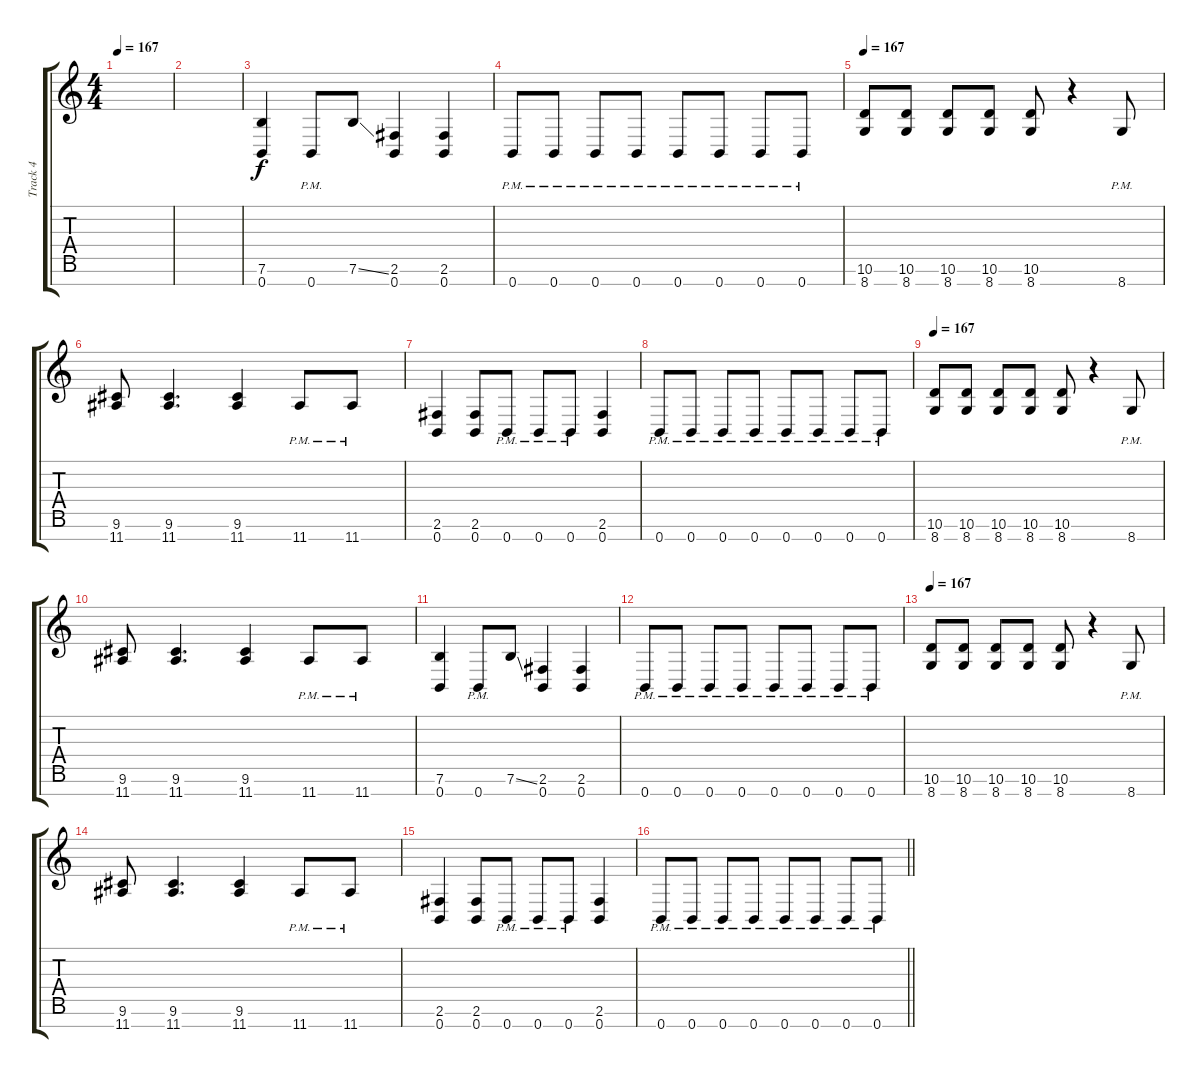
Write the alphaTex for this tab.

\track ("Track 4" "Track 4") {instrument distortionguitar}
\staff {score tabs}
\tuning (E4 B3 G3 D3 A2 E2 B1) {hide}
\ts (4 4)
\section ("" "")
\tempo 167
\clef g2
\ks c
|
|
(7.6 0.7).4 0.7{pm}.8 7.6{ss}.8 (2.6 0.7).4 (2.6 0.7).4 |
0.7{pm}.8 0.7{pm}.8 0.7{pm}.8 0.7{pm}.8 0.7{pm}.8 0.7{pm}.8 0.7{pm}.8 0.7{pm}.8 |
\tempo 167
(10.6 8.7).8 (10.6 8.7).8 (10.6 8.7).8 (10.6 8.7).8 (10.6 8.7).8 r.4 8.7{pm}.8 |
(9.6 11.7).8 (9.6 11.7).4{d} (9.6 11.7).4 11.7{pm}.8 11.7{pm}.8 |
(2.6 0.7).4 (2.6 0.7).8 0.7{pm}.8 0.7{pm}.8 0.7{pm}.8 (2.6 0.7).4 |
0.7{pm}.8 0.7{pm}.8 0.7{pm}.8 0.7{pm}.8 0.7{pm}.8 0.7{pm}.8 0.7{pm}.8 0.7{pm}.8 |
\tempo 167
(10.6 8.7).8 (10.6 8.7).8 (10.6 8.7).8 (10.6 8.7).8 (10.6 8.7).8 r.4 8.7{pm}.8 |
(9.6 11.7).8 (9.6 11.7).4{d} (9.6 11.7).4 11.7{pm}.8 11.7{pm}.8 |
(7.6 0.7).4 0.7{pm}.8 7.6{ss}.8 (2.6 0.7).4 (2.6 0.7).4 |
0.7{pm}.8 0.7{pm}.8 0.7{pm}.8 0.7{pm}.8 0.7{pm}.8 0.7{pm}.8 0.7{pm}.8 0.7{pm}.8 |
\tempo 167
(10.6 8.7).8 (10.6 8.7).8 (10.6 8.7).8 (10.6 8.7).8 (10.6 8.7).8 r.4 8.7{pm}.8 |
(9.6 11.7).8 (9.6 11.7).4{d} (9.6 11.7).4 11.7{pm}.8 11.7{pm}.8 |
(2.6 0.7).4 (2.6 0.7).8 0.7{pm}.8 0.7{pm}.8 0.7{pm}.8 (2.6 0.7).4 |
\barLineRight lightlight
0.7{pm}.8 0.7{pm}.8 0.7{pm}.8 0.7{pm}.8 0.7{pm}.8 0.7{pm}.8 0.7{pm}.8 0.7{pm}.8
